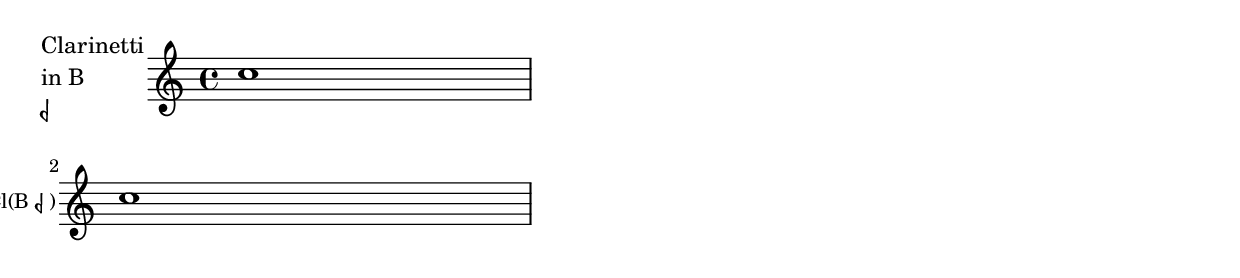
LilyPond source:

\header {

texidoc = "Instrument names are set with Staff.instrument and
Staff.instr. You can enter markup texts to create more funky names,
including alterations. "

}


\version "1.9.4"


textFlat = \markup {\smaller \musicglyph #"accidentals--1"}
\score {
  \notes \new Staff {
    \property Staff.instrument
	= \markup { \column < "Clarinetti" { "in B" \textFlat } > }
    \property Staff.instr
	= \markup { \smaller  { "Cl(B" \textFlat ")" } }

    { c''1 \break c'' }

  }
  \paper { linewidth= 8.0\cm }
}


